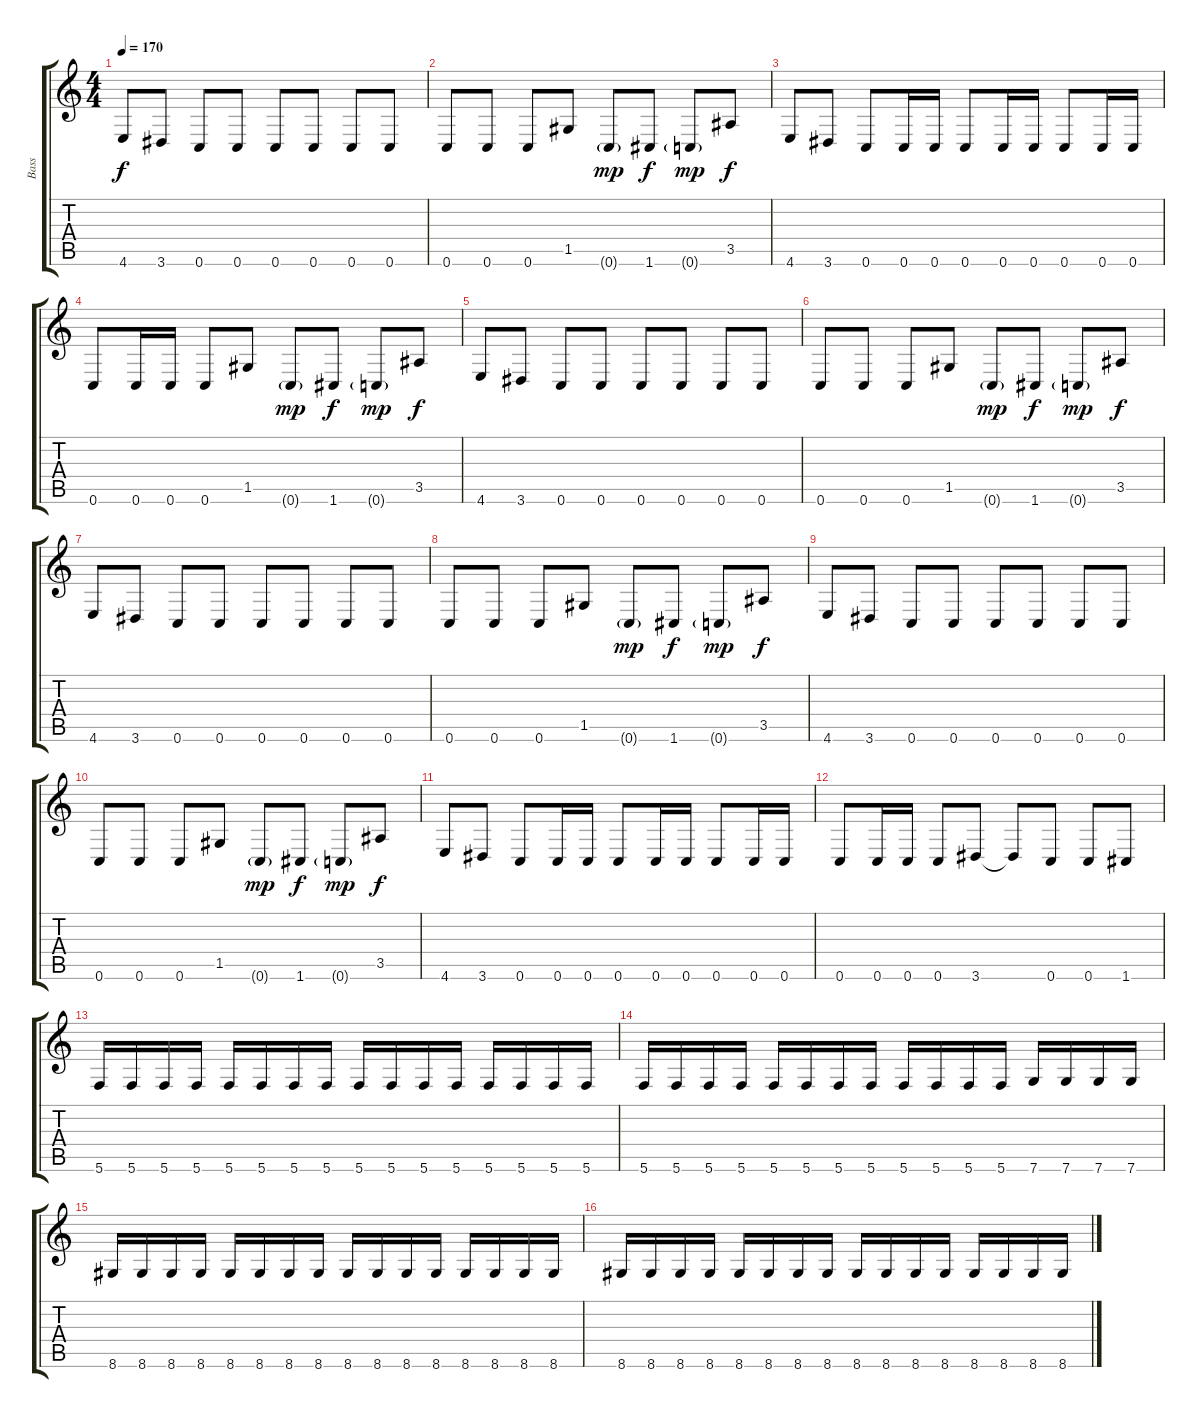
\track ("Bass" "Bass") {instrument slapbass1}
\staff {score tabs}
\tuning (D4 A3 F3 C3 G2 C2) {hide}
\ts (4 4)
\tempo 170
\clef g2
\ks c
4.6.8{dy f} 3.6.8 0.6.8 0.6.8 0.6.8 0.6.8 0.6.8 0.6.8 |
0.6.8 0.6.8 0.6.8 1.5.8 0.6{g}.8{dy mp} 1.6.8{dy f} 0.6{g}.8{dy mp} 3.5.8{dy f} |
4.6.8 3.6.8 0.6.8 0.6.16 0.6.16 0.6.8 0.6.16 0.6.16 0.6.8 0.6.16 0.6.16 |
0.6.8 0.6.16 0.6.16 0.6.8 1.5.8 0.6{g}.8{dy mp} 1.6.8{dy f} 0.6{g}.8{dy mp} 3.5.8{dy f} |
4.6.8 3.6.8 0.6.8 0.6.8 0.6.8 0.6.8 0.6.8 0.6.8 |
0.6.8 0.6.8 0.6.8 1.5.8 0.6{g}.8{dy mp} 1.6.8{dy f} 0.6{g}.8{dy mp} 3.5.8{dy f} |
4.6.8 3.6.8 0.6.8 0.6.8 0.6.8 0.6.8 0.6.8 0.6.8 |
0.6.8 0.6.8 0.6.8 1.5.8 0.6{g}.8{dy mp} 1.6.8{dy f} 0.6{g}.8{dy mp} 3.5.8{dy f} |
4.6.8 3.6.8 0.6.8 0.6.8 0.6.8 0.6.8 0.6.8 0.6.8 |
0.6.8 0.6.8 0.6.8 1.5.8 0.6{g}.8{dy mp} 1.6.8{dy f} 0.6{g}.8{dy mp} 3.5.8{dy f} |
4.6.8 3.6.8 0.6.8 0.6.16 0.6.16 0.6.8 0.6.16 0.6.16 0.6.8 0.6.16 0.6.16 |
0.6.8 0.6.16 0.6.16 0.6.8 3.6.8 3.6{t}.8 0.6.8 0.6.8 1.6.8 |
5.6.16{volume 16 instrument electricbassfinger} 5.6.16 5.6.16 5.6.16 5.6.16 5.6.16 5.6.16 5.6.16 5.6.16 5.6.16 5.6.16 5.6.16 5.6.16 5.6.16 5.6.16 5.6.16 |
5.6.16 5.6.16 5.6.16 5.6.16 5.6.16 5.6.16 5.6.16 5.6.16 5.6.16 5.6.16 5.6.16 5.6.16 7.6.16 7.6.16 7.6.16 7.6.16 |
8.6.16 8.6.16 8.6.16 8.6.16 8.6.16 8.6.16 8.6.16 8.6.16 8.6.16 8.6.16 8.6.16 8.6.16 8.6.16 8.6.16 8.6.16 8.6.16 |
8.6.16 8.6.16 8.6.16 8.6.16 8.6.16 8.6.16 8.6.16 8.6.16 8.6.16 8.6.16 8.6.16 8.6.16 8.6.16 8.6.16 8.6.16 8.6.16
